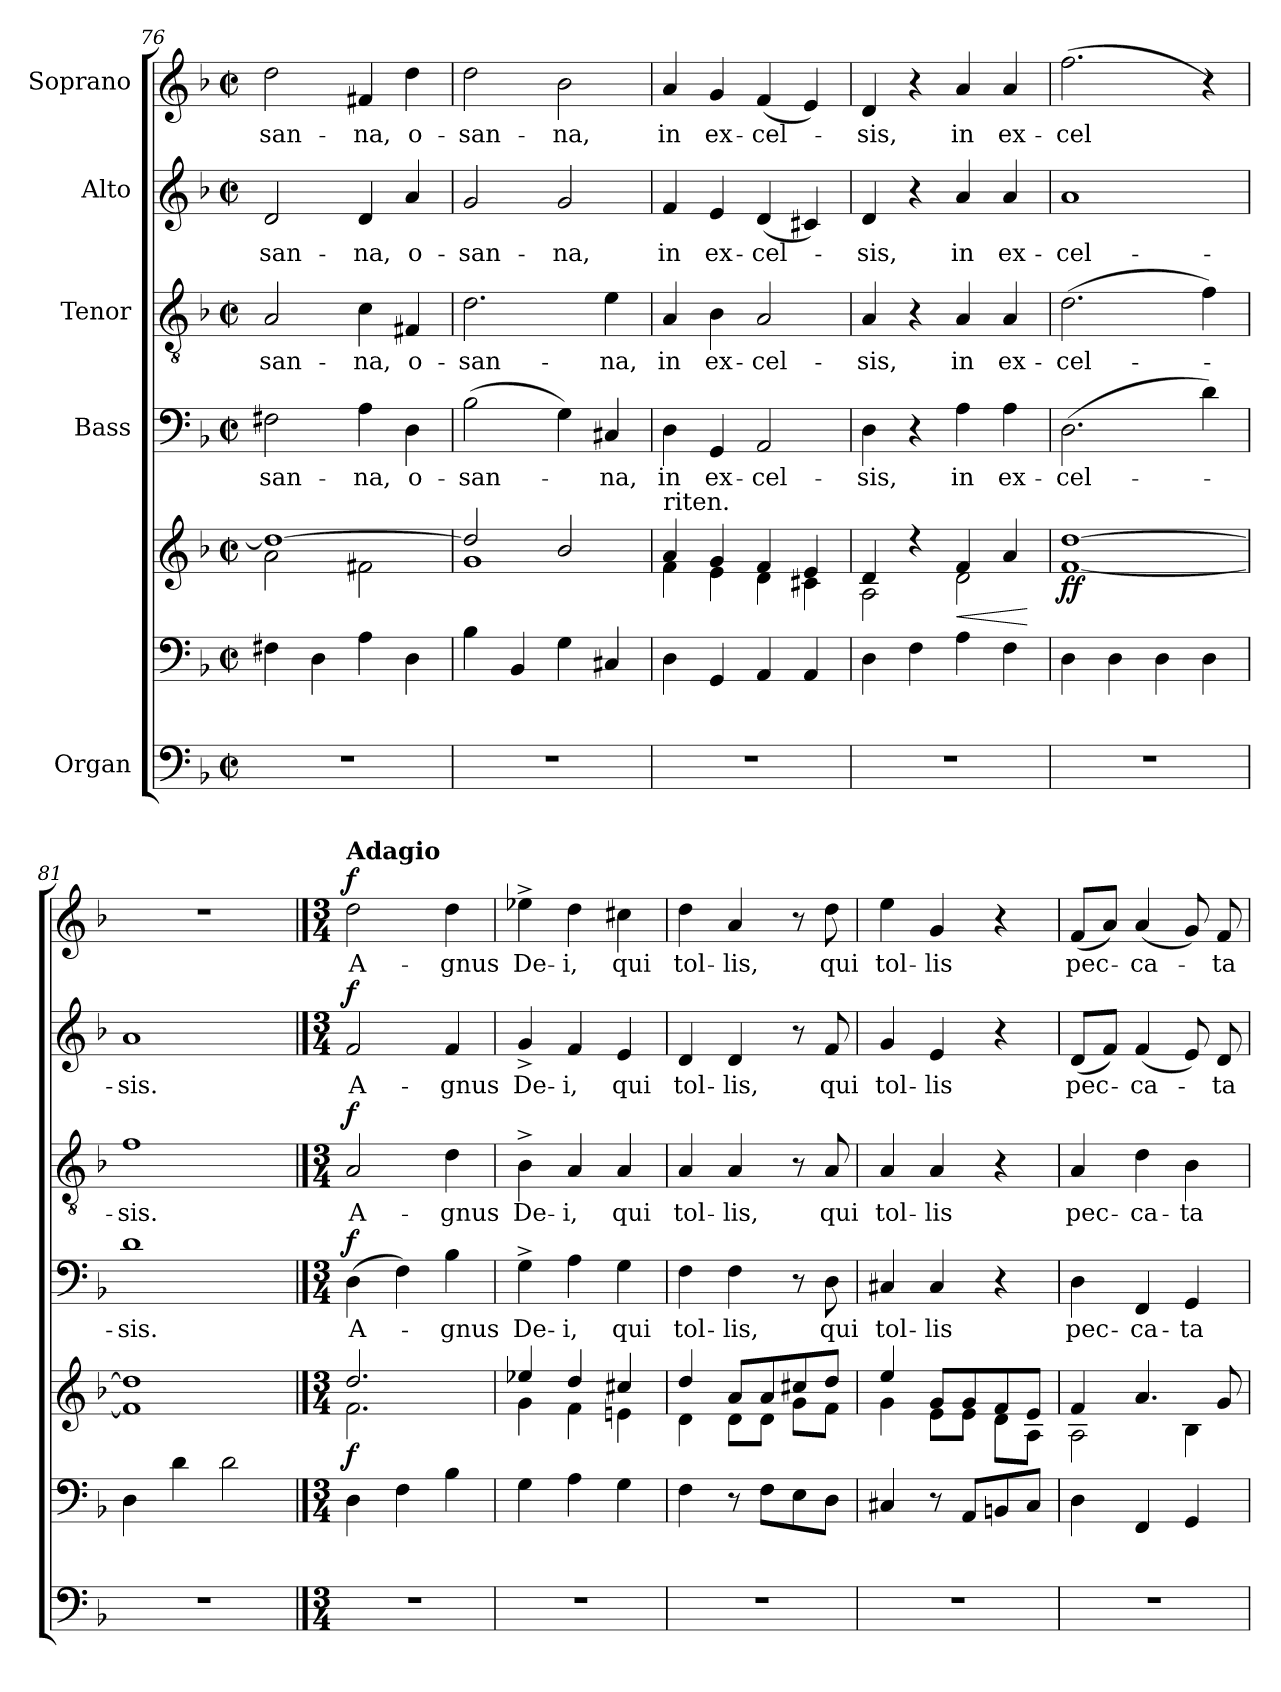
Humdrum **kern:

**kern	**kern	**kern	**dynam	**kern	**text	**dynam	**kern	**text	**dynam	**kern	**text	**dynam	**kern	**text	**dynam
*part5	*part5	*part5	*part5	*part4	*part4	*part4	*part3	*part3	*part3	*part2	*part2	*part2	*part1	*part1	*part1
*staff7	*staff6	*staff5	*staff5/6/7	*staff4	*staff4	*staff4	*staff3	*staff3	*staff3	*staff2	*staff2	*staff2	*staff1	*staff1	*staff1
*I"Organ	*	*	*	*I"Bass	*	*	*I"Tenor	*	*	*I"Alto	*	*	*I"Soprano	*	*
*clefF4	*clefF4	*clefG2	*	*clefF4	*	*	*clefGv2	*	*	*clefG2	*	*	*clefG2	*	*
*k[b-]	*k[b-]	*k[b-]	*	*k[b-]	*	*	*k[b-]	*	*	*k[b-]	*	*	*k[b-]	*	*
*M2/2	*M2/2	*M2/2	*	*M2/2	*	*	*M2/2	*	*	*M2/2	*	*	*M2/2	*	*
*met(c|)	*met(c|)	*met(c|)	*	*met(c|)	*	*	*met(c|)	*	*	*met(c|)	*	*	*met(c|)	*	*
=76	=76	=76	=76	=76	=76	=76	=76	=76	=76	=76	=76	=76	=76	=76	=76
*	*	*^	*	*	*	*	*	*	*	*	*	*	*	*	*
!	!	!	!	!	!	!LO:LY:b	!	!	!LO:LY:b	!	!	!LO:LY:b	!	!	!LO:LY:b	!
1r	4F#X\	1dd_	2a\	.	2F#X\	-san-	.	2A/	-san-	.	2d/	-san-	.	2dd\	-san-	.
.	4D\	.	.	.	.	.	.	.	.	.	.	.	.	.	.	.
!	!	!	!	!	!	!LO:LY:b	!	!	!LO:LY:b	!	!	!LO:LY:b	!	!	!LO:LY:b	!
.	4A\	.	2f#X\	.	4A\	-na,	.	4c\	-na,	.	4d/	-na,	.	4f#X/	-na,	.
!	!	!	!	!	!	!LO:LY:b	!	!	!LO:LY:b	!	!	!LO:LY:b	!	!	!LO:LY:b	!
.	4D\	.	.	.	4D\	o-	.	4F#X/	o-	.	4a/	o-	.	4dd\	o-	.
=77	=77	=77	=77	=77	=77	=77	=77	=77	=77	=77	=77	=77	=77	=77	=77	=77
!	!	!	!	!	!	!LO:LY:b	!	!	!LO:LY:b	!	!	!LO:LY:b	!	!	!LO:LY:b	!
1r	4B-\	2dd/]	1g	.	(2B-\	-san-	.	2.d\	-san-	.	2g/	-san-	.	2dd\	-san-	.
.	4BB-/	.	.	.	.	.	.	.	.	.	.	.	.	.	.	.
!	!	!	!	!	!	!	!	!	!	!	!	!LO:LY:b	!	!	!LO:LY:b	!
.	4G\	2b-/	.	.	4G\)	.	.	.	.	.	2g/	-na,	.	2b-\	-na,	.
!	!	!	!	!	!	!LO:LY:b	!	!	!LO:LY:b	!	!	!	!	!	!	!
.	4C#X/	.	.	.	4C#X/	-na,	.	4e\	-na,	.	.	.	.	.	.	.
=78	=78	=78	=78	=78	=78	=78	=78	=78	=78	=78	=78	=78	=78	=78	=78	=78
!	!	!LO:TX:a:t=riten.	!	!	!	!	!	!	!	!	!	!	!	!	!	!
!	!	!	!	!	!	!LO:LY:b	!	!	!LO:LY:b	!	!	!LO:LY:b	!	!	!LO:LY:b	!
1r	4D\	4a/	4f\	.	4D\	in	.	4A/	in	.	4f/	in	.	4a/	in	.
!	!	!	!	!	!	!LO:LY:b	!	!	!LO:LY:b	!	!	!LO:LY:b	!	!	!LO:LY:b	!
.	4GG/	4g/	4e\	.	4GG/	ex-	.	4B-\	ex-	.	4e/	ex-	.	4g/	ex-	.
!	!	!	!	!	!	!LO:LY:b	!	!	!LO:LY:b	!	!	!LO:LY:b	!	!	!LO:LY:b	!
.	4AA/	4f/	4d\	.	2AA/	-cel-	.	2A/	-cel-	.	(4d/	-cel-	.	(4f/	-cel-	.
.	4AA/	4e/	4c#X\	.	.	.	.	.	.	.	4c#X/)	.	.	4e/)	.	.
=79	=79	=79	=79	=79	=79	=79	=79	=79	=79	=79	=79	=79	=79	=79	=79	=79
!	!	!	!	!	!	!LO:LY:b	!	!	!LO:LY:b	!	!	!LO:LY:b	!	!	!LO:LY:b	!
1r	4D\	4d/	2A\	.	4D\	-sis,	.	4A/	-sis,	.	4d/	-sis,	.	4d/	-sis,	.
.	4F\	4r	.	.	4r	.	.	4r	.	.	4r	.	.	4r	.	.
!	!	!	!	!LO:HP:b	!	!LO:LY:b	!	!	!LO:LY:b	!	!	!LO:LY:b	!	!	!LO:LY:b	!
.	4A\	4f/	2d\	<	4A\	in	.	4A/	in	.	4a/	-in	.	4a/	-in	.
!	!	!	!	!	!	!LO:LY:b	!	!	!LO:LY:b	!	!	!LO:LY:b	!	!	!LO:LY:b	!
.	4F\	4a/	.	.	4A\	ex-	.	4A/	ex-	.	4a/	ex-	.	4a/	-ex-	.
*	*	*v	*v	*	*	*	*	*	*	*	*	*	*	*	*	*
.	.	.	[	.	.	.	.	.	.	.	.	.	.	.	.
=80	=80	=80	=80	=80	=80	=80	=80	=80	=80	=80	=80	=80	=80	=80	=80
!	!	!	!LO:DY:b	!	!LO:LY:b	!	!	!LO:LY:b	!	!	!LO:LY:b	!	!	!LO:LY:b	!
1r	4D\	[1f [1dd	ff	(2.D\	-cel-	.	(2.d\	-cel-	.	1a	-cel-	.	(2.ff\	-cel	.
.	4D\	.	.	.	.	.	.	.	.	.	.	.	.	.	.
.	4D\	.	.	.	.	.	.	.	.	.	.	.	.	.	.
.	4D\	.	.	4d\)	.	.	4f\)	.	.	.	.	.	4r)	.	.
=81	=81	=81	=81	=81	=81	=81	=81	=81	=81	=81	=81	=81	=81	=81	=81
!	!	!	!	!	!LO:LY:b	!	!	!LO:LY:b	!	!	!LO:LY:b	!	!	!	!
1r	4D\	1f] 1dd]	.	1d	-sis.	.	1f	-sis.	.	1a	-sis.	.	1r	.	.
.	4d\	.	.	.	.	.	.	.	.	.	.	.	.	.	.
.	2d\	.	.	.	.	.	.	.	.	.	.	.	.	.	.
!!LO:PB:g=z
==1	==1	==1	==1	==1	==1	==1	==1	==1	==1	==1	==1	==1	==1	==1	==1
*stria5	*stria5	*stria5	*	*	*	*	*	*	*	*	*	*	*	*	*
*M3/4	*M3/4	*M3/4	*	*M3/4	*	*	*M3/4	*	*	*M3/4	*	*	*M3/4	*	*
*	*	*^	*	*	*	*	*	*	*	*	*	*	*	*	*
!	!	!	!	!	!	!	!	!	!	!	!	!	!	!LO:TX:a:B:t=Adagio	!	!
!	!	!	!	!LO:DY:b	!	!LO:LY:b	!LO:DY:a	!	!LO:LY:b	!LO:DY:a	!	!LO:LY:b	!LO:DY:a	!	!LO:LY:b	!LO:DY:a
2.r	4D\	2.dd/	2.f\	f	(4D\	A-	f	2A/	-A-	f	2f/	A-	f	2dd\	-A-	f
.	4F\	.	.	.	4F\)	.	.	.	.	.	.	.	.	.	.	.
!	!	!	!	!	!	!LO:LY:b	!	!	!LO:LY:b	!	!	!LO:LY:b	!	!	!LO:LY:b	!
.	4B-\	.	.	.	4B-\	-gnus	.	4d\	-gnus	.	4f/	-gnus	.	4dd\	-gnus	.
=2	=2	=2	=2	=2	=2	=2	=2	=2	=2	=2	=2	=2	=2	=2	=2	=2
!	!	!	!	!	!	!LO:LY:b	!	!	!LO:LY:b	!	!	!LO:LY:b	!	!	!LO:LY:b	!
2.r	4G\	4ee-X/	4g\	.	4G^\	De-	.	4B-^\	De-	.	4g^/	De-	.	4ee-X^\	De-	.
!	!	!	!	!	!	!LO:LY:b	!	!	!LO:LY:b	!	!	!LO:LY:b	!	!	!LO:LY:b	!
.	4A\	4dd/	4f\	.	4A\	-i,	.	4A/	-i,	.	4f/	-i,	.	4dd\	-i,	.
!	!	!	!	!	!	!LO:LY:b	!	!	!LO:LY:b	!	!	!LO:LY:b	!	!	!LO:LY:b	!
.	4G\	4cc#X/	4en\	.	4G\	qui	.	4A/	qui	.	4e/	qui	.	4cc#X\	qui	.
=3	=3	=3	=3	=3	=3	=3	=3	=3	=3	=3	=3	=3	=3	=3	=3	=3
!	!	!	!	!	!	!LO:LY:b	!	!	!LO:LY:b	!	!	!LO:LY:b	!	!	!LO:LY:b	!
2.r	4F\	4dd/	4d\	.	4F\	tol-	.	4A/	tol-	.	4d/	tol-	.	4dd\	tol-	.
!	!	!	!	!	!	!LO:LY:b	!	!	!LO:LY:b	!	!	!LO:LY:b	!	!	!LO:LY:b	!
.	8r	8a/L	8d\L	.	4F\	-lis,	.	4A/	-lis,	.	4d/	-lis,	.	4a/	-lis,	.
.	8F\L	8a/	8d\J	.	.	.	.	.	.	.	.	.	.	.	.	.
.	8E\	8cc#X/	8g\L	.	8r	.	.	8r	.	.	8r	.	.	8r	.	.
!	!	!	!	!	!	!LO:LY:b	!	!	!LO:LY:b	!	!	!LO:LY:b	!	!	!LO:LY:b	!
.	8D\J	8dd/J	8f\J	.	8D\	qui	.	8A/	qui	.	8f/	qui	.	8dd\	qui	.
=4	=4	=4	=4	=4	=4	=4	=4	=4	=4	=4	=4	=4	=4	=4	=4	=4
!	!	!	!	!	!	!LO:LY:b	!	!	!LO:LY:b	!	!	!LO:LY:b	!	!	!LO:LY:b	!
2.r	4C#X/	4ee/	4g\	.	4C#X/	tol-	.	4A/	tol-	.	4g/	tol-	.	4ee\	tol-	.
!	!	!	!	!	!	!LO:LY:b	!	!	!LO:LY:b	!	!	!LO:LY:b	!	!	!LO:LY:b	!
.	8r	8g/L	8e\L	.	4C#/	-lis	.	4A/	-lis	.	4e/	-lis	.	4g/	-lis	.
.	8AA/L	8g/	8e\J	.	.	.	.	.	.	.	.	.	.	.	.	.
.	8BBn/	8f/	8d\L	.	4r	.	.	4r	.	.	4r	.	.	4r	.	.
.	8C#/J	8e/J	8A\J	.	.	.	.	.	.	.	.	.	.	.	.	.
=5	=5	=5	=5	=5	=5	=5	=5	=5	=5	=5	=5	=5	=5	=5	=5	=5
!	!	!	!	!	!	!LO:LY:b	!	!	!LO:LY:b	!	!	!LO:LY:b	!	!	!LO:LY:b	!
2.r	4D\	4f/	2A\	.	4D\	pec-	.	4A/	pec-	.	(8d/L	pec-	.	(8f/L	pec-	.
.	.	.	.	.	.	.	.	.	.	.	8f/J)	.	.	8a/J)	.	.
!	!	!	!	!	!	!LO:LY:b	!	!	!LO:LY:b	!	!	!LO:LY:b	!	!	!LO:LY:b	!
.	4FF/	4.a/	.	.	4FF/	-ca-	.	4d\	-ca-	.	(4f/	-ca-	.	(4a/	-ca-	.
!	!	!	!	!	!	!LO:LY:b	!	!	!LO:LY:b	!	!	!	!	!	!	!
.	4GG/	.	4B-\	.	4GG/	-ta	.	4B-\	-ta	.	8e/)	.	.	8g/)	.	.
!	!	!	!	!	!	!	!	!	!	!	!	!LO:LY:b	!	!	!LO:LY:b	!
.	.	8g/	.	.	.	.	.	.	.	.	8d/	-ta	.	8f/	-ta	.
*	*	*v	*v	*	*	*	*	*	*	*	*	*	*	*	*	*
=	=	=	=	=	=	=	=	=	=	=	=	=	=	=	=
*-	*-	*-	*-	*-	*-	*-	*-	*-	*-	*-	*-	*-	*-	*-	*-
